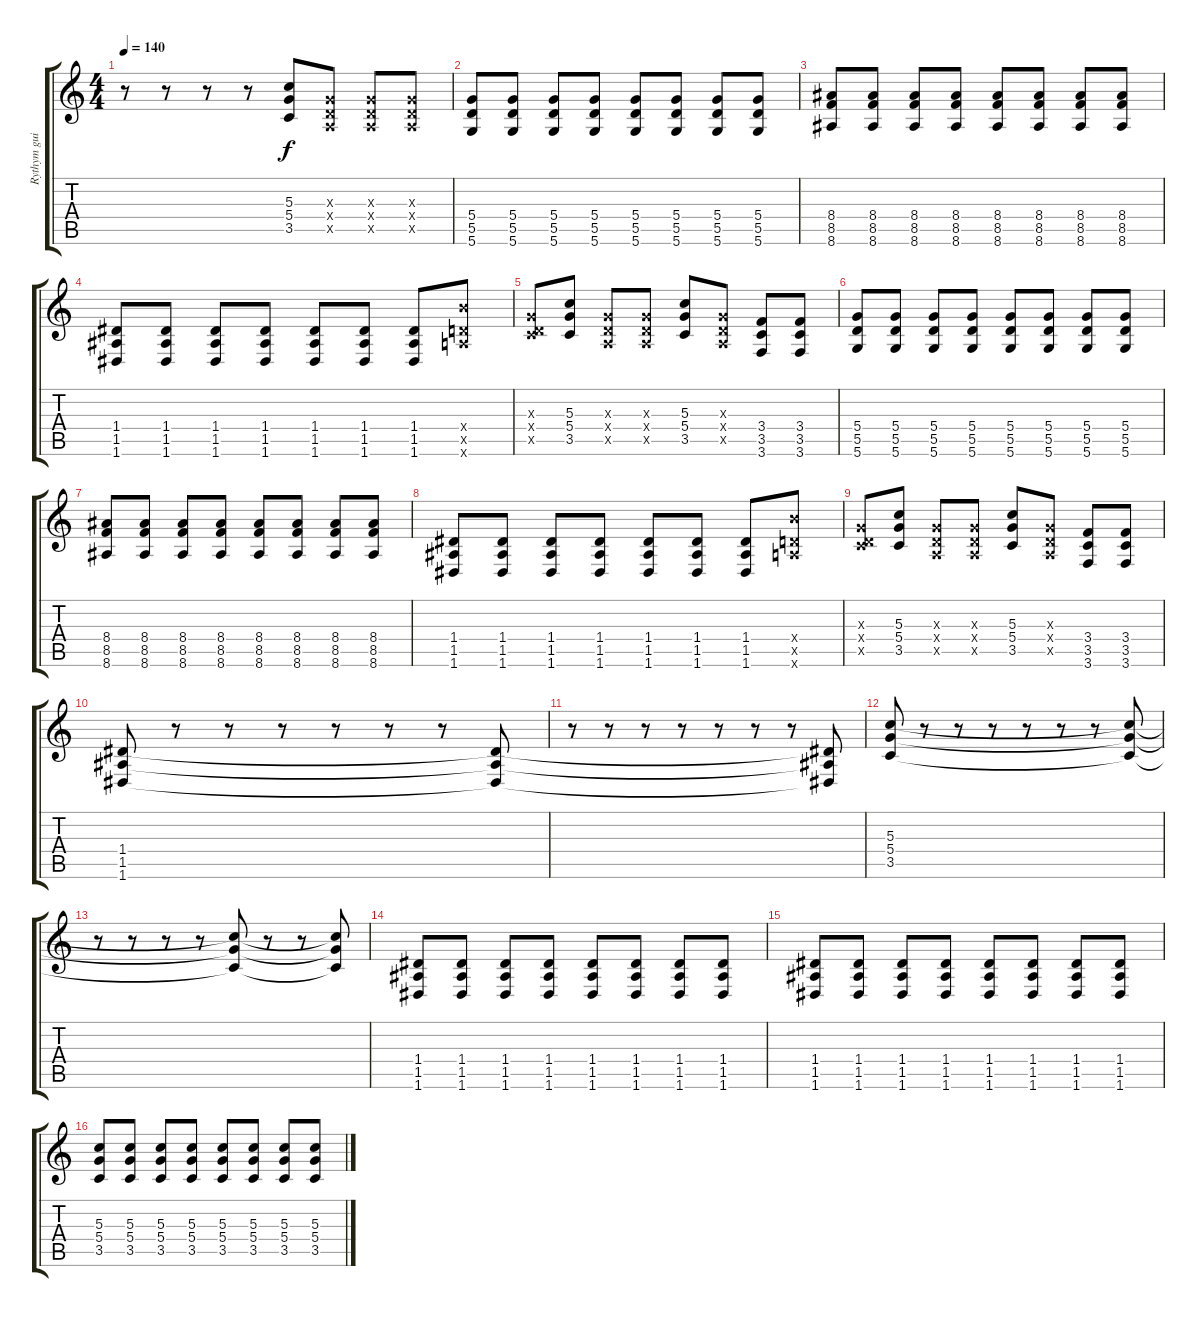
\track ("Rythym guitar" "Rythym gui") {instrument electricguitarclean}
\staff {score tabs}
\tuning (E4 B3 G3 D3 A2 D2) {hide}
\ts (4 4)
\tempo 140
\clef g2
\ks c
r.8{dy f} r.8 r.8 r.8 (5.3{t} 5.4{t} 3.5{t}).8 (0.3{x} 0.4{x} 0.5{x}).8 (0.3{x} 0.4{x} 0.5{x}).8 (0.3{x} 0.4{x} 0.5{x}).8 |
(5.4 5.5 5.6).8 (5.4 5.5 5.6).8 (5.4 5.5 5.6).8 (5.4 5.5 5.6).8 (5.4 5.5 5.6).8 (5.4 5.5 5.6).8 (5.4 5.5 5.6).8 (5.4 5.5 5.6).8 |
(8.4 8.5 8.6).8 (8.4 8.5 8.6).8 (8.4 8.5 8.6).8 (8.4 8.5 8.6).8 (8.4 8.5 8.6).8 (8.4 8.5 8.6).8 (8.4 8.5 8.6).8 (8.4 8.5 8.6).8 |
(1.4 1.5 1.6).8 (1.4 1.5 1.6).8 (1.4 1.5 1.6).8 (1.4 1.5 1.6).8 (1.4 1.5 1.6).8 (1.4 1.5 1.6).8 (1.4 1.5 1.6).8 (0.4{x} 0.5{x} 21.6{x}).8 |
(0.3{x} 0.4{x} 3.5{x}).8 (5.3 5.4 3.5).8 (0.3{x} 0.4{x} 0.5{x}).8 (0.3{x} 0.4{x} 0.5{x}).8 (5.3 5.4 3.5).8 (0.3{x} 0.4{x} 0.5{x}).8 (3.4 3.5 3.6).8 (3.4 3.5 3.6).8 |
(5.4 5.5 5.6).8 (5.4 5.5 5.6).8 (5.4 5.5 5.6).8 (5.4 5.5 5.6).8 (5.4 5.5 5.6).8 (5.4 5.5 5.6).8 (5.4 5.5 5.6).8 (5.4 5.5 5.6).8 |
(8.4 8.5 8.6).8 (8.4 8.5 8.6).8 (8.4 8.5 8.6).8 (8.4 8.5 8.6).8 (8.4 8.5 8.6).8 (8.4 8.5 8.6).8 (8.4 8.5 8.6).8 (8.4 8.5 8.6).8 |
(1.4 1.5 1.6).8 (1.4 1.5 1.6).8 (1.4 1.5 1.6).8 (1.4 1.5 1.6).8 (1.4 1.5 1.6).8 (1.4 1.5 1.6).8 (1.4 1.5 1.6).8 (0.4{x} 0.5{x} 21.6{x}).8 |
(0.3{x} 0.4{x} 3.5{x}).8 (5.3 5.4 3.5).8 (0.3{x} 0.4{x} 0.5{x}).8 (0.3{x} 0.4{x} 0.5{x}).8 (5.3 5.4 3.5).8 (0.3{x} 0.4{x} 0.5{x}).8 (3.4 3.5 3.6).8 (3.4 3.5 3.6).8 |
(1.4 1.5 1.6).8{instrument electricguitarclean} r.8 r.8 r.8 r.8 r.8 r.8 (1.4{t} 1.5{t} 1.6{t}).8 |
r.8 r.8 r.8 r.8 r.8 r.8 r.8 (1.4{t} 1.5{t} 1.6{t}).8 |
(5.3 5.4 3.5).8 r.8 r.8 r.8 r.8 r.8 r.8 (5.3{t} 5.4{t} 3.5{t}).8 |
r.8 r.8 r.8 r.8 (5.3{t} 5.4{t} 3.5{t}).8 r.8 r.8 (5.3{t} 5.4{t} 3.5{t}).8 |
(1.4 1.5 1.6).8{instrument electricguitarclean} (1.4 1.5 1.6).8 (1.4 1.5 1.6).8 (1.4 1.5 1.6).8 (1.4 1.5 1.6).8 (1.4 1.5 1.6).8 (1.4 1.5 1.6).8 (1.4 1.5 1.6).8 |
(1.4 1.5 1.6).8 (1.4 1.5 1.6).8 (1.4 1.5 1.6).8 (1.4 1.5 1.6).8 (1.4 1.5 1.6).8 (1.4 1.5 1.6).8 (1.4 1.5 1.6).8 (1.4 1.5 1.6).8 |
(5.3 5.4 3.5).8 (5.3 5.4 3.5).8 (5.3 5.4 3.5).8 (5.3 5.4 3.5).8 (5.3 5.4 3.5).8 (5.3 5.4 3.5).8 (5.3 5.4 3.5).8 (5.3 5.4 3.5).8
